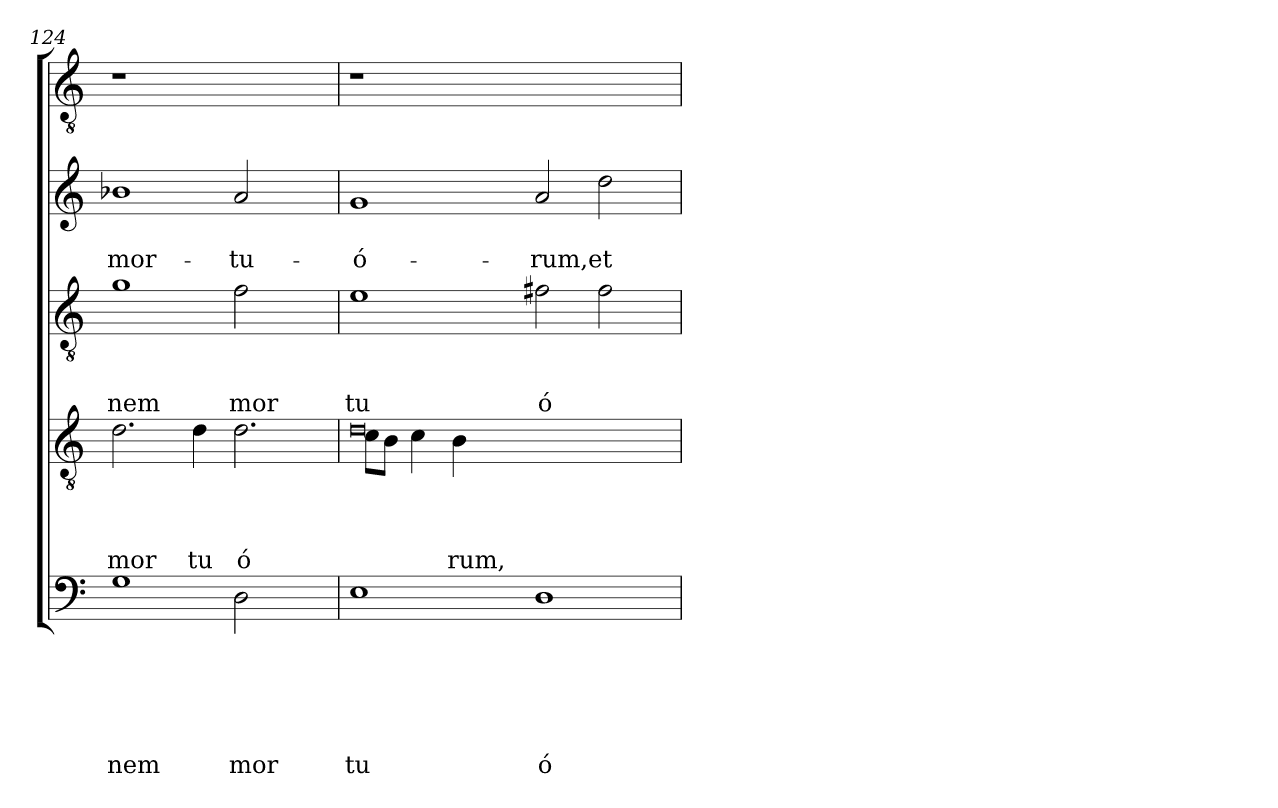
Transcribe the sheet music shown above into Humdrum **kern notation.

**kern	**text	**text	**text	**text	**text	**text	**kern	**text	**text	**text	**text	**kern	**text	**text	**text	**kern	**text	**text	**kern
*part5	*part5	*part5	*part5	*part5	*part5	*part5	*part4	*part4	*part4	*part4	*part4	*part3	*part3	*part3	*part3	*part2	*part2	*part2	*part1
*staff5	*staff5	*staff5	*staff5	*staff5	*staff5	*staff5	*staff4	*staff4	*staff4	*staff4	*staff4	*staff3	*staff3	*staff3	*staff3	*staff2	*staff2	*staff2	*staff1
*clefF4	*	*	*	*	*	*	*clefGv2	*	*	*	*	*clefGv2	*	*	*	*clefG2	*	*	*clefGv2
*k[]	*	*	*	*	*	*	*k[]	*	*	*	*	*k[]	*	*	*	*k[]	*	*	*k[]
*C:	*	*	*	*	*	*	*C:	*	*	*	*	*C:	*	*	*	*C:	*	*	*C:
=124	=124	=124	=124	=124	=124	=124	=124	=124	=124	=124	=124	=124	=124	=124	=124	=124	=124	=124	=124
!	!	!	!	!	!	!LO:LY:b	!	!	!	!	!LO:LY:b	!	!	!	!LO:LY:b	!	!	!LO:LY:b	!
1G	.	.	.	.	.	nem	2.d\	.	.	.	mor	1g	.	.	nem	1b-X	.	mor-	1r
!	!	!	!	!	!	!	!	!	!	!	!LO:LY:b	!	!	!	!	!	!	!	!
.	.	.	.	.	.	.	4d\	.	.	.	tu	.	.	.	.	.	.	.	.
!	!	!	!	!	!	!LO:LY:b	!	!	!	!	!LO:LY:b	!	!	!	!LO:LY:b	!	!	!LO:LY:b	!
2D\	.	.	.	.	.	mor	2.d\	.	.	.	ó	2f\	.	.	mor	2a/	.	-tu-	2.ryy
4ryy	.	.	.	.	.	.	.	.	.	.	.	4ryy	.	.	.	4ryy	.	.	.
=125	=125	=125	=125	=125	=125	=125	=125	=125	=125	=125	=125	=125	=125	=125	=125	=125	=125	=125	=125
!	!	!	!	!	!	!LO:LY:b	!	!	!	!	!	!	!	!	!LO:LY:b	!	!	!LO:LY:b	!
*	*	*	*	*	*	*	*^	*	*	*	*	*	*	*	*	*	*	*	*
1E	.	.	.	.	.	tu	0d	8c\L	.	.	.	.	1e	.	.	tu	1g	.	-ó-	1r
.	.	.	.	.	.	.	.	8B\J	.	.	.	.	.	.	.	.	.	.	.	.
.	.	.	.	.	.	.	.	4c\	.	.	.	.	.	.	.	.	.	.	.	.
!	!	!	!	!	!	!	!	!	!	!	!	!LO:LY:b	!	!	!	!	!	!	!	!
.	.	.	.	.	.	.	.	4B\	.	.	.	rum,	.	.	.	.	.	.	.	.
.	.	.	.	.	.	.	.	1ryy	.	.	.	.	.	.	.	.	.	.	.	.
!	!	!	!	!	!	!LO:LY:b	!	!	!	!	!	!	!	!	!	!LO:LY:b	!	!	!LO:LY:b	!
1D	.	.	.	.	.	ó	.	.	.	.	.	.	2f#X\	.	.	ó	2a/	.	-rum,et	1ryy
.	.	.	.	.	.	.	.	.	.	.	.	.	2f#\	.	.	.	2dd\	.	.	.
.	.	.	.	.	.	.	.	4ryy	.	.	.	.	.	.	.	.	.	.	.	.
*	*	*	*	*	*	*	*v	*v	*	*	*	*	*	*	*	*	*	*	*	*
=	=	=	=	=	=	=	=	=	=	=	=	=	=	=	=	=	=	=	=
*-	*-	*-	*-	*-	*-	*-	*-	*-	*-	*-	*-	*-	*-	*-	*-	*-	*-	*-	*-
